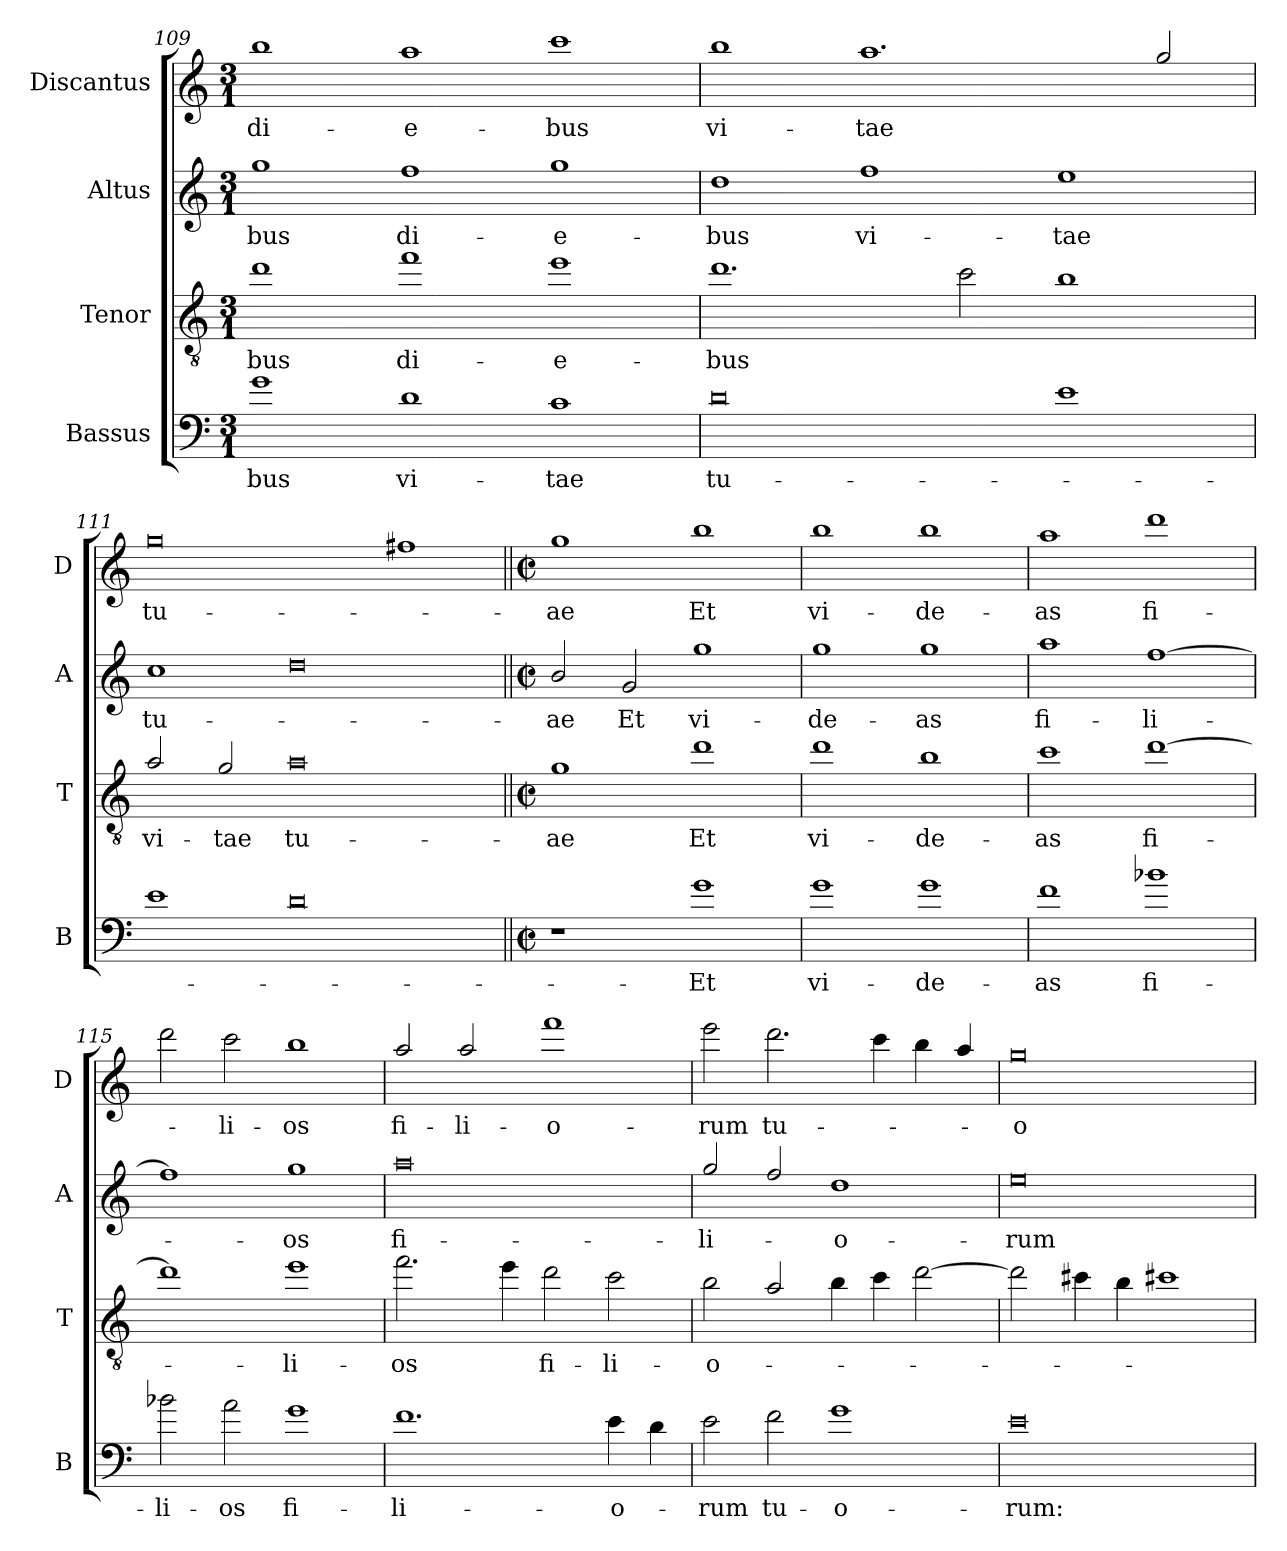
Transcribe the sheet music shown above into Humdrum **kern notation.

**kern	**text	**kern	**text	**kern	**text	**kern	**text
*part4	*part4	*part3	*part3	*part2	*part2	*part1	*part1
*staff4	*staff4	*staff3	*staff3	*staff2	*staff2	*staff1	*staff1
*I"Bassus	*	*I"Tenor	*	*I"Altus	*	*I"Discantus	*
*I'B	*	*I'T	*	*I'A	*	*I'D	*
*clefF4	*	*clefGv2	*	*clefG2	*	*clefG2	*
*ITrd7c12	*	*ITrd7c12	*	*ITrd7c12	*	*ITrd7c12	*
*k[]	*	*k[]	*	*k[]	*	*k[]	*
*C:	*	*C:	*	*C:	*	*C:	*
*M3/1	*	*M3/1	*	*M3/1	*	*M3/1	*
=109	=109	=109	=109	=109	=109	=109	=109
!	!LO:LY:b	!	!LO:LY:b	!	!LO:LY:b	!	!LO:LY:b
1G	-bus	1d	-bus	1g	-bus	1b	di-
!	!LO:LY:b	!	!LO:LY:b	!	!LO:LY:b	!	!LO:LY:b
1D	vi-	1f	di-	1f	di-	1a	-e-
!	!LO:LY:b	!	!LO:LY:b	!	!LO:LY:b	!	!LO:LY:b
1C	-tae	1e	-e-	1g	-e-	1cc	-bus
=110	=110	=110	=110	=110	=110	=110	=110
!	!LO:LY:b	!	!LO:LY:b	!	!LO:LY:b	!	!LO:LY:b
0D	tu-	1.d	-bus	1d	-bus	1b	vi-
!	!	!	!	!	!LO:LY:b	!	!LO:LY:b
.	.	.	.	1f	vi-	1.a	-tae
.	.	2c\	.	.	.	.	.
!	!	!	!	!	!LO:LY:b	!	!
1E	.	1B	.	1e	-tae	.	.
.	.	.	.	.	.	2g/	.
=111	=111	=111	=111	=111	=111	=111	=111
!	!	!	!LO:LY:b	!	!LO:LY:b	!	!LO:LY:b
1E	.	2A/	vi-	1c	tu-	0g	tu-
!	!	!	!LO:LY:b	!	!	!	!
.	.	2G/	-tae	.	.	.	.
!	!	!	!LO:LY:b	!	!	!	!
0D	.	0A	tu-	0d	.	.	.
.	.	.	.	.	.	1f#X	.
!!LO:LB:g=z
=112||	=112||	=112||	=112||	=112||	=112||	=112||	=112||
*M2/2	*	*M2/2	*	*M2/2	*	*M2/2	*
*met(c|)	*	*met(c|)	*	*met(c|)	*	*met(c|)	*
!	!	!	!LO:LY:b	!	!LO:LY:b	!	!LO:LY:b
1r	.	1G	-ae	2B/	-ae	1g	-ae
!	!	!	!	!	!LO:LY:b	!	!
.	.	.	.	2G/	Et	.	.
!	!LO:LY:b	!	!LO:LY:b	!	!LO:LY:b	!	!LO:LY:b
1G	-Et	1d	Et	1g	vi-	1b	Et
=113	=113	=113	=113	=113	=113	=113	=113
!	!LO:LY:b	!	!LO:LY:b	!	!LO:LY:b	!	!LO:LY:b
1G	vi-	1d	vi-	1g	-de-	1b	vi-
!	!LO:LY:b	!	!LO:LY:b	!	!LO:LY:b	!	!LO:LY:b
1G	-de-	1B	-de-	1g	-as	1b	-de-
=114	=114	=114	=114	=114	=114	=114	=114
!	!LO:LY:b	!	!LO:LY:b	!	!LO:LY:b	!	!LO:LY:b
1F	-as	1c	-as	1a	fi-	1a	-as
!	!LO:LY:b	!	!LO:LY:b	!	!LO:LY:b	!	!LO:LY:b
1B-X	fi-	[1d	fi-	[1f	-li-	1dd	fi-
=115	=115	=115	=115	=115	=115	=115	=115
!	!LO:LY:b	!	!	!	!	!	!
2B-X\	-li-	1d]	.	1f]	.	2dd\	.
!	!LO:LY:b	!	!	!	!	!	!LO:LY:b
2A\	-os	.	.	.	.	2cc\	-li-
!	!LO:LY:b	!	!LO:LY:b	!	!LO:LY:b	!	!LO:LY:b
1G	fi-	1e	-li-	1g	-os	1b	-os
=116	=116	=116	=116	=116	=116	=116	=116
!	!LO:LY:b	!	!LO:LY:b	!	!LO:LY:b	!	!LO:LY:b
1.F	-li-	2.f\	-os	0a	fi-	2a/	fi-
!	!	!	!	!	!	!	!LO:LY:b
.	.	.	.	.	.	2a/	-li-
.	.	4e\	.	.	.	.	.
!	!	!	!LO:LY:b	!	!	!	!LO:LY:b
.	.	2d\	fi-	.	.	1ff	-o-
!	!LO:LY:b	!	!LO:LY:b	!	!	!	!
4E\	-o-	2c\	-li-	.	.	.	.
4D\	.	.	.	.	.	.	.
=117	=117	=117	=117	=117	=117	=117	=117
!	!LO:LY:b	!	!LO:LY:b	!	!LO:LY:b	!	!LO:LY:b
2E\	-rum	2B\	-o-	2g/	-li-	2ee\	-rum
!	!LO:LY:b	!	!	!	!	!	!LO:LY:b
2F\	tu-	2A/	.	2f/	.	2.dd\	tu-
!	!LO:LY:b	!	!	!	!LO:LY:b	!	!
1G	-o-	4B\	.	1d	-o-	.	.
.	.	4c\	.	.	.	4cc\	.
.	.	[2d\	.	.	.	4b\	.
.	.	.	.	.	.	4a/	.
=118	=118	=118	=118	=118	=118	=118	=118
!	!LO:LY:b	!	!	!	!LO:LY:b	!	!LO:LY:b
0E	-rum:	2d\]	.	0e	-rum	0g	-o-
.	.	4c#X\	.	.	.	.	.
.	.	4B\	.	.	.	.	.
.	.	1c#X	.	.	.	.	.
=	=	=	=	=	=	=	=
*-	*-	*-	*-	*-	*-	*-	*-
